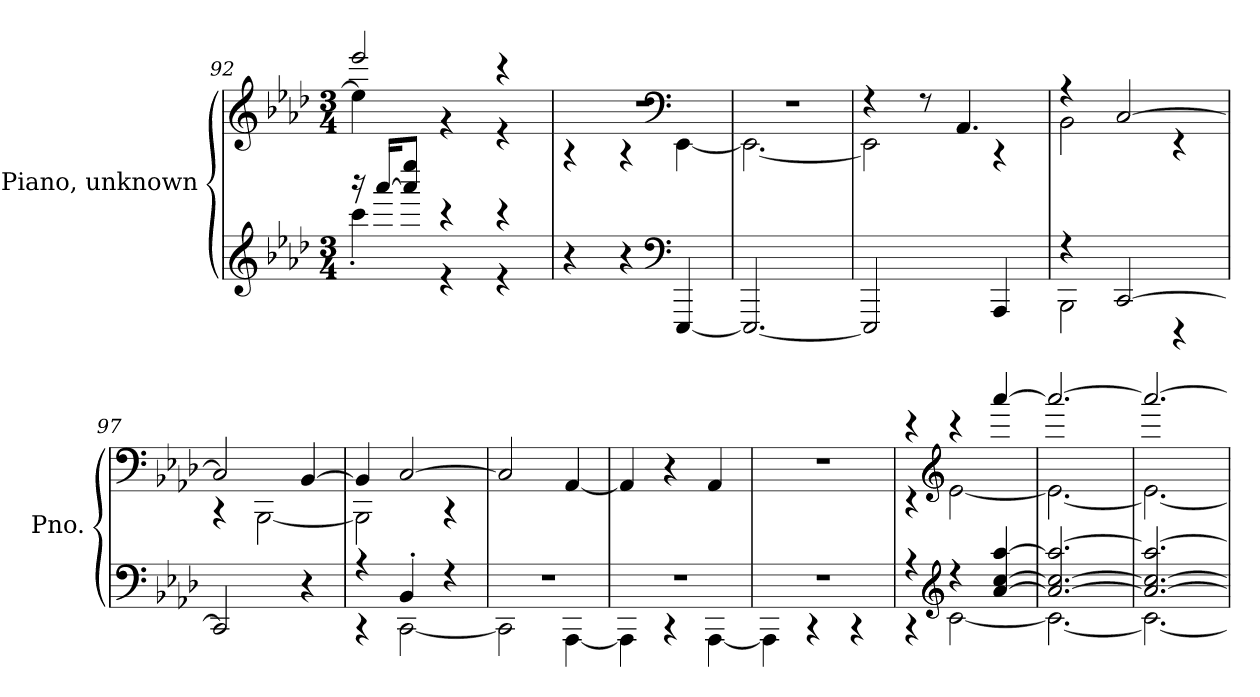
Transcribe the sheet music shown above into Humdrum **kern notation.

**kern	**kern
*part1	*part1
*staff2	*staff1
*I"Piano, unknown	*
*I'Pno.	*
*clefG2	*clefG2
*k[b-e-a-d-]	*k[b-e-a-d-]
*M3/4	*M3/4
=92	=92
*^	*^
16r	4ccc'\	2eee-/	4ee-\]
[16aaa-/KL	.	.	.
8aaa-/] 8eeee-/J	.	.	.
4r	4r	.	4r
4r	4r	4r	4r
*v	*v	*	*
!!LO:LB:g=z	!!
=93	=93	=93
4r	2.r	4r
4r	.	4r
*clefF4	*clefF4	*
[4EEE-/	.	[4EE-\
=94	=94	=94
2.EEE-/_	2.r	2.EE-\_
=95	=95	=95
2EEE-/]	4r	2EE-\]
.	8r	.
.	4.AA-/	.
4AAA-/	.	4r
=96	=96	=96
*^	*	*
4r	2BBB-\	4r	2BB-\
[2CC/	.	[2C/	.
.	4r	.	4r
*v	*v	*	*
=97	=97	=97
2CC/]	2C/]	4r
.	.	[2BBB-\
4r	[4BB-/	.
=98	=98	=98
*^	*	*
4r	4r	4BB-/]	2BBB-\]
4BB-'/	[2CC\	[2C/	.
4r	.	.	4r
*	*	*v	*v
=99	=99	=99
2.r	2CC\]	2C/]
.	[4AAA-\	[4AA-/
=100	=100	=100
2.r	4AAA-\]	4AA-/]
.	4r	4r
.	[4AAA-\	4AA-/
=101	=101	=101
2.r	4AAA-\]	2.r
.	4r	.
.	4r	.
!!LO:LB:g=z
=102	=102	=102
*	*	*^
4r	4r	4r	4r
*clefG2	*	*clefG2	*
4r	[2c\	4r	[2e-\
[4a-/ [4cc/ [4aa-/	.	[4aaa-/	.
=103	=103	=103	=103
2.a-/_ 2.cc/_ 2.aa-/_	2.c\_	2.aaa-/_	2.e-\_
=104	=104	=104	=104
2.a-/_ 2.cc/_ 2.aa-/_	2.c\_	2.aaa-/_	2.e-\_
*v	*v	*	*
*	*v	*v
=	=
*-	*-
